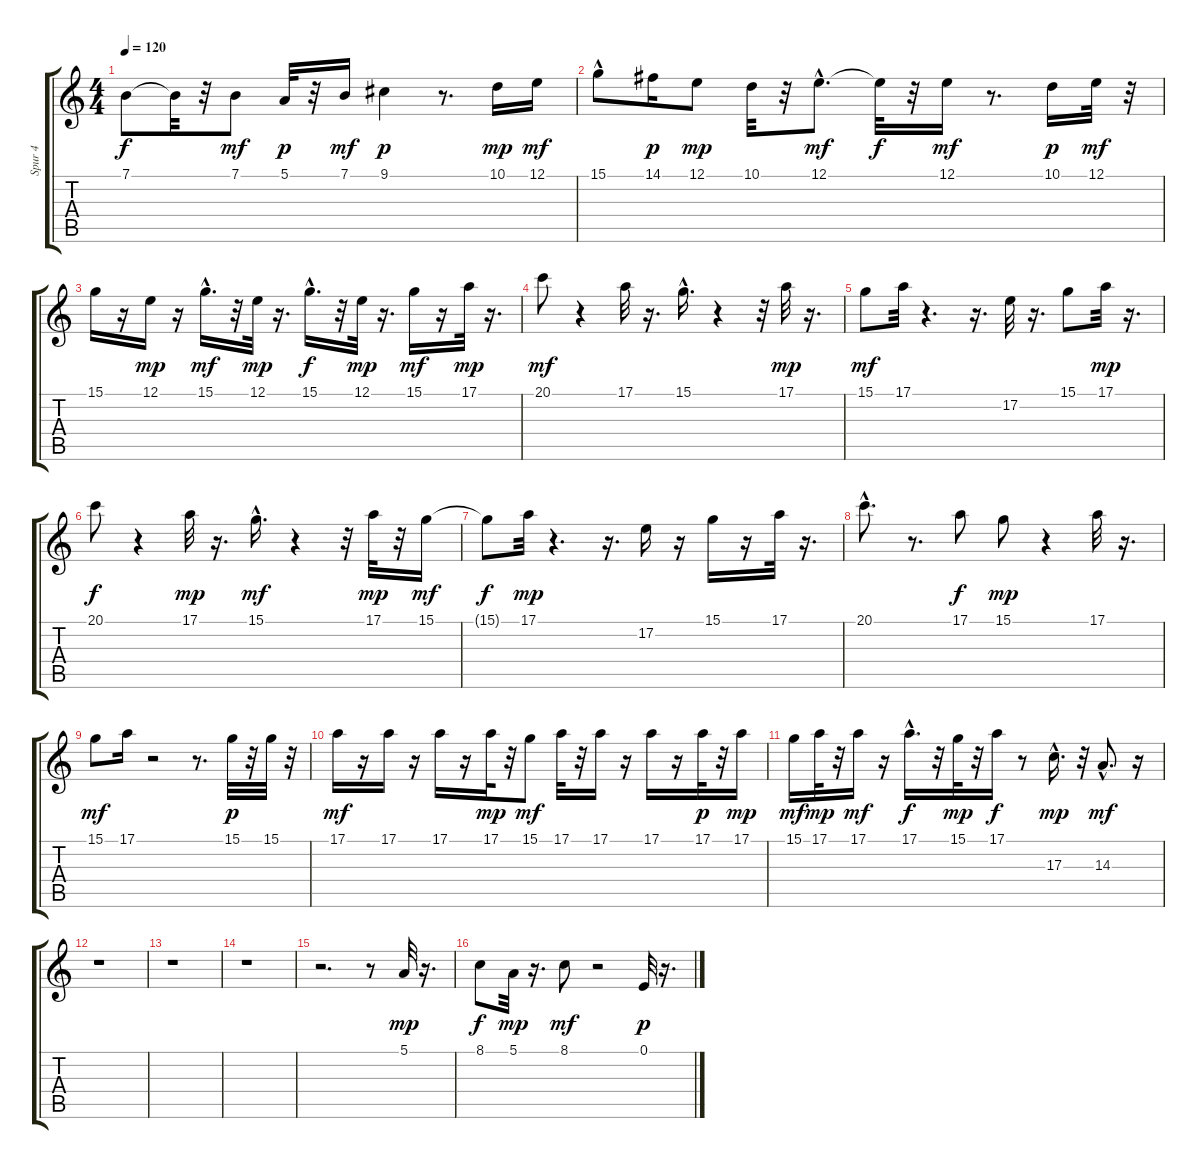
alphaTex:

\track ("Spur 4" "Spur 4") {instrument lead1square}
\staff {score tabs}
\tuning (E4 B3 G3 D3 A2 E2) {hide}
\ts (4 4)
\tempo 120
\clef g2
\ks c
7.1.8{dy f} 7.1{t}.32 r.32 7.1.8{dy mf} 5.1.32{dy p} r.32 7.1.16{dy mf} 9.1.4{dy p} r.8{d} 10.1.16{dy mp} 12.1.16{dy mf} |
15.1{hac}.8 14.1.16{dy p} 12.1.8{dy mp} 10.1.32 r.32 12.1{hac}.8{d dy mf} 12.1{t}.32{dy f} r.32 12.1.16{dy mf} r.8{d} 10.1.16{dy p} 12.1.32{dy mf} r.32 |
15.1.16 r.16 12.1.16{dy mp} r.16 15.1{hac}.16{d dy mf} r.32 12.1.32{dy mp} r.16{d} 15.1{hac}.16{d dy f} r.32 12.1.32{dy mp} r.16{d} 15.1.16{dy mf} r.16 17.1.32{dy mp} r.16{d} |
20.1.8{dy mf} r.4 17.1.32 r.16{d} 15.1{hac}.16{d} r.4 r.32 17.1.32{dy mp} r.16{d} |
15.1.8{dy mf} 17.1.32 r.4{d} r.16{d} 17.2.32 r.16{d} 15.1.8 17.1.32{dy mp} r.16{d} |
20.1.8{dy f} r.4 17.1.32{dy mp} r.16{d} 15.1{hac}.16{d dy mf} r.4 r.32 17.1.32{dy mp} r.32 15.1.16{dy mf} |
15.1{t}.8{dy f} 17.1.32{dy mp} r.4{d} r.16{d} 17.2.16 r.16 15.1.16 r.16 17.1.32 r.16{d} |
20.1{hac}.8{d} r.8{d} 17.1.8{dy f} 15.1.8{dy mp} r.4 17.1.32 r.16{d} |
15.1.8{dy mf} 17.1.16 r.2 r.8{d} 15.1.32{dy p} r.32 15.1.32 r.32 |
17.1.16{dy mf} r.16 17.1.16 r.16 17.1.16 r.16 17.1.32{dy mp} r.32 15.1.8{dy mf} 17.1.32 r.32 17.1.16 r.16 17.1.16 r.16 17.1.32{dy p} r.32 17.1.16{dy mp} |
15.1.16{dy mf} 17.1.32{dy mp} r.32 17.1.16{dy mf} r.16 17.1{hac}.16{d dy f} r.32 15.1.32{dy mp} r.32 17.1.16{dy f} r.8 17.3{hac}.16{d dy mp} r.32 14.3{hac}.8{d dy mf} r.16 |
r.1 |
r.1 |
r.1 |
r.2{d} r.8 5.1.32{dy mp} r.16{d} |
8.1.8{dy f} 5.1.32{dy mp} r.16{d} 8.1.8{dy mf} r.2 0.1.32{dy p} r.16{d}
